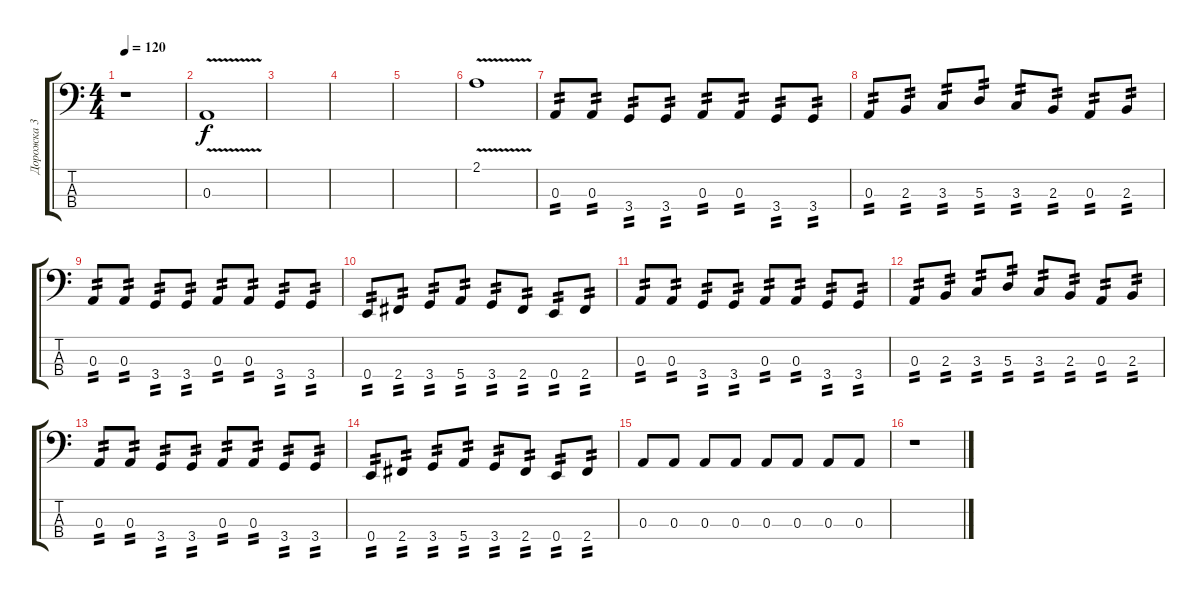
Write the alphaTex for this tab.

\track ("Дорожка 3" "Дорожка 3") {solo instrument electricbassfinger}
\staff {score tabs}
\tuning (G2 D2 A1 E1) {hide}
\ts (4 4)
\tempo 120
\clef f4
\ks c
r.1{dy f} |
0.3{v}.1 |
|
|
|
2.1{v}.1 |
0.3.8{tp 2} 0.3.8{tp 2} 3.4.8{tp 2} 3.4.8{tp 2} 0.3.8{tp 2} 0.3.8{tp 2} 3.4.8{tp 2} 3.4.8{tp 2} |
0.3.8{tp 2} 2.3.8{tp 2} 3.3.8{tp 2} 5.3.8{tp 2} 3.3.8{tp 2} 2.3.8{tp 2} 0.3.8{tp 2} 2.3.8{tp 2} |
0.3.8{tp 2} 0.3.8{tp 2} 3.4.8{tp 2} 3.4.8{tp 2} 0.3.8{tp 2} 0.3.8{tp 2} 3.4.8{tp 2} 3.4.8{tp 2} |
0.4.8{tp 2} 2.4.8{tp 2} 3.4.8{tp 2} 5.4.8{tp 2} 3.4.8{tp 2} 2.4.8{tp 2} 0.4.8{tp 2} 2.4.8{tp 2} |
0.3.8{tp 2} 0.3.8{tp 2} 3.4.8{tp 2} 3.4.8{tp 2} 0.3.8{tp 2} 0.3.8{tp 2} 3.4.8{tp 2} 3.4.8{tp 2} |
0.3.8{tp 2} 2.3.8{tp 2} 3.3.8{tp 2} 5.3.8{tp 2} 3.3.8{tp 2} 2.3.8{tp 2} 0.3.8{tp 2} 2.3.8{tp 2} |
0.3.8{tp 2} 0.3.8{tp 2} 3.4.8{tp 2} 3.4.8{tp 2} 0.3.8{tp 2} 0.3.8{tp 2} 3.4.8{tp 2} 3.4.8{tp 2} |
0.4.8{tp 2} 2.4.8{tp 2} 3.4.8{tp 2} 5.4.8{tp 2} 3.4.8{tp 2} 2.4.8{tp 2} 0.4.8{tp 2} 2.4.8{tp 2} |
0.3.8 0.3.8 0.3.8 0.3.8 0.3.8 0.3.8 0.3.8 0.3.8 |
r.1
